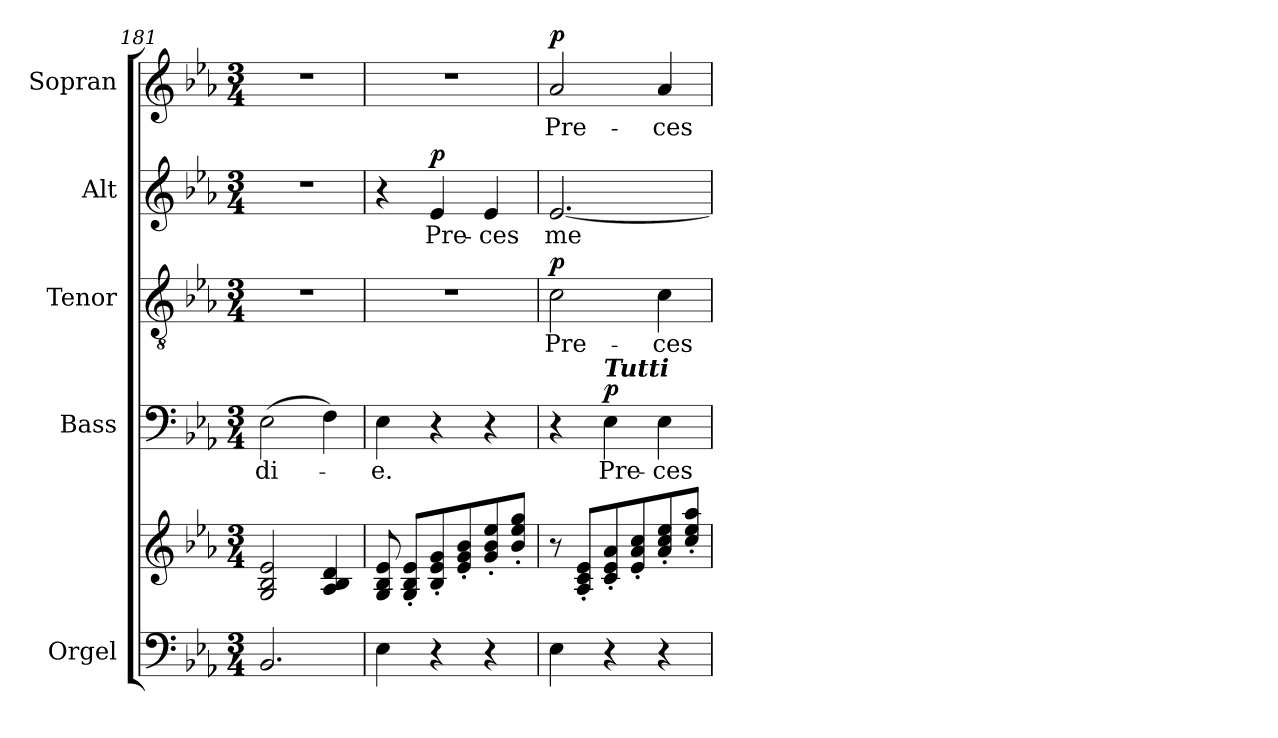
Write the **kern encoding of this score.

**kern	**kern	**kern	**text	**dynam	**kern	**text	**dynam	**kern	**text	**dynam	**kern	**text	**dynam
*part5	*part5	*part4	*part4	*part4	*part3	*part3	*part3	*part2	*part2	*part2	*part1	*part1	*part1
*staff6	*staff5	*staff4	*staff4	*staff4	*staff3	*staff3	*staff3	*staff2	*staff2	*staff2	*staff1	*staff1	*staff1
*I"Orgel	*	*I"Bass	*	*	*I"Tenor	*	*	*I"Alt	*	*	*I"Sopran	*	*
*I'Org.	*	*I'B.	*	*	*I'T.	*	*	*I'A.	*	*	*I'S.	*	*
*clefF4	*clefG2	*clefF4	*	*	*clefGv2	*	*	*clefG2	*	*	*clefG2	*	*
*k[b-e-a-]	*k[b-e-a-]	*k[b-e-a-]	*	*	*k[b-e-a-]	*	*	*k[b-e-a-]	*	*	*k[b-e-a-]	*	*
*E-:	*E-:	*E-:	*	*	*E-:	*	*	*E-:	*	*	*E-:	*	*
*M3/4	*M3/4	*M3/4	*	*	*M3/4	*	*	*M3/4	*	*	*M3/4	*	*
=181	=181	=181	=181	=181	=181	=181	=181	=181	=181	=181	=181	=181	=181
!	!	!	!LO:LY:b	!	!	!	!	!	!	!	!	!	!
2.BB-/	2G/ 2B-/ 2e-/	(>2E-\	di-	.	2.r	.	.	2.r	.	.	2.r	.	.
.	4A-/ 4B-/ 4d/	4F\)	.	.	.	.	.	.	.	.	.	.	.
=182	=182	=182	=182	=182	=182	=182	=182	=182	=182	=182	=182	=182	=182
!	!	!	!LO:LY:b	!	!	!	!	!	!	!	!	!	!
4E-\	8G/ 8B-/ 8e-/	4E-\	-e.	.	2.r	.	.	4r	.	.	2.r	.	.
.	8G/'< 8B-/'< 8e-/'<L	.	.	.	.	.	.	.	.	.	.	.	.
!	!	!	!	!	!	!	!	!	!LO:LY:b	!LO:DY:a	!	!	!
4r	8B-/'< 8e-/'< 8g/'<	4r	.	.	.	.	.	4e-/	Pre-	p	.	.	.
.	8e-/'< 8g/'< 8b-/'<	.	.	.	.	.	.	.	.	.	.	.	.
!	!	!	!	!	!	!	!	!	!LO:LY:b	!	!	!	!
4r	8g/'< 8b-/'< 8ee-/'<	4r	.	.	.	.	.	4e-/	-ces	.	.	.	.
.	8b-/'< 8ee-/'< 8gg/'<J	.	.	.	.	.	.	.	.	.	.	.	.
=183	=183	=183	=183	=183	=183	=183	=183	=183	=183	=183	=183	=183	=183
!	!	!	!	!	!	!LO:LY:b	!LO:DY:a	!	!LO:LY:b	!	!	!LO:LY:b	!LO:DY:a
4E-\	8r	4r	.	.	2c\	Pre-	p	[2.e-/	me-	.	2a-/	Pre-	p
.	8A-/'< 8c/'< 8e-/'<L	.	.	.	.	.	.	.	.	.	.	.	.
!	!	!LO:TX:a:Bi:t=Tutti	!	!	!	!	!	!	!	!	!	!	!
!	!	!	!LO:LY:b	!LO:DY:a	!	!	!	!	!	!	!	!	!
4r	8c/'< 8e-/'< 8a-/'<	4E-\	Pre-	p	.	.	.	.	.	.	.	.	.
.	8e-/'< 8a-/'< 8cc/'<	.	.	.	.	.	.	.	.	.	.	.	.
!	!	!	!LO:LY:b	!	!	!LO:LY:b	!	!	!	!	!	!LO:LY:b	!
4r	8a-/'< 8cc/'< 8ee-/'<	4E-\	-ces	.	4c\	-ces	.	.	.	.	4a-/	-ces	.
.	8cc/'< 8ee-/'< 8aa-/'<J	.	.	.	.	.	.	.	.	.	.	.	.
=	=	=	=	=	=	=	=	=	=	=	=	=	=
*-	*-	*-	*-	*-	*-	*-	*-	*-	*-	*-	*-	*-	*-
